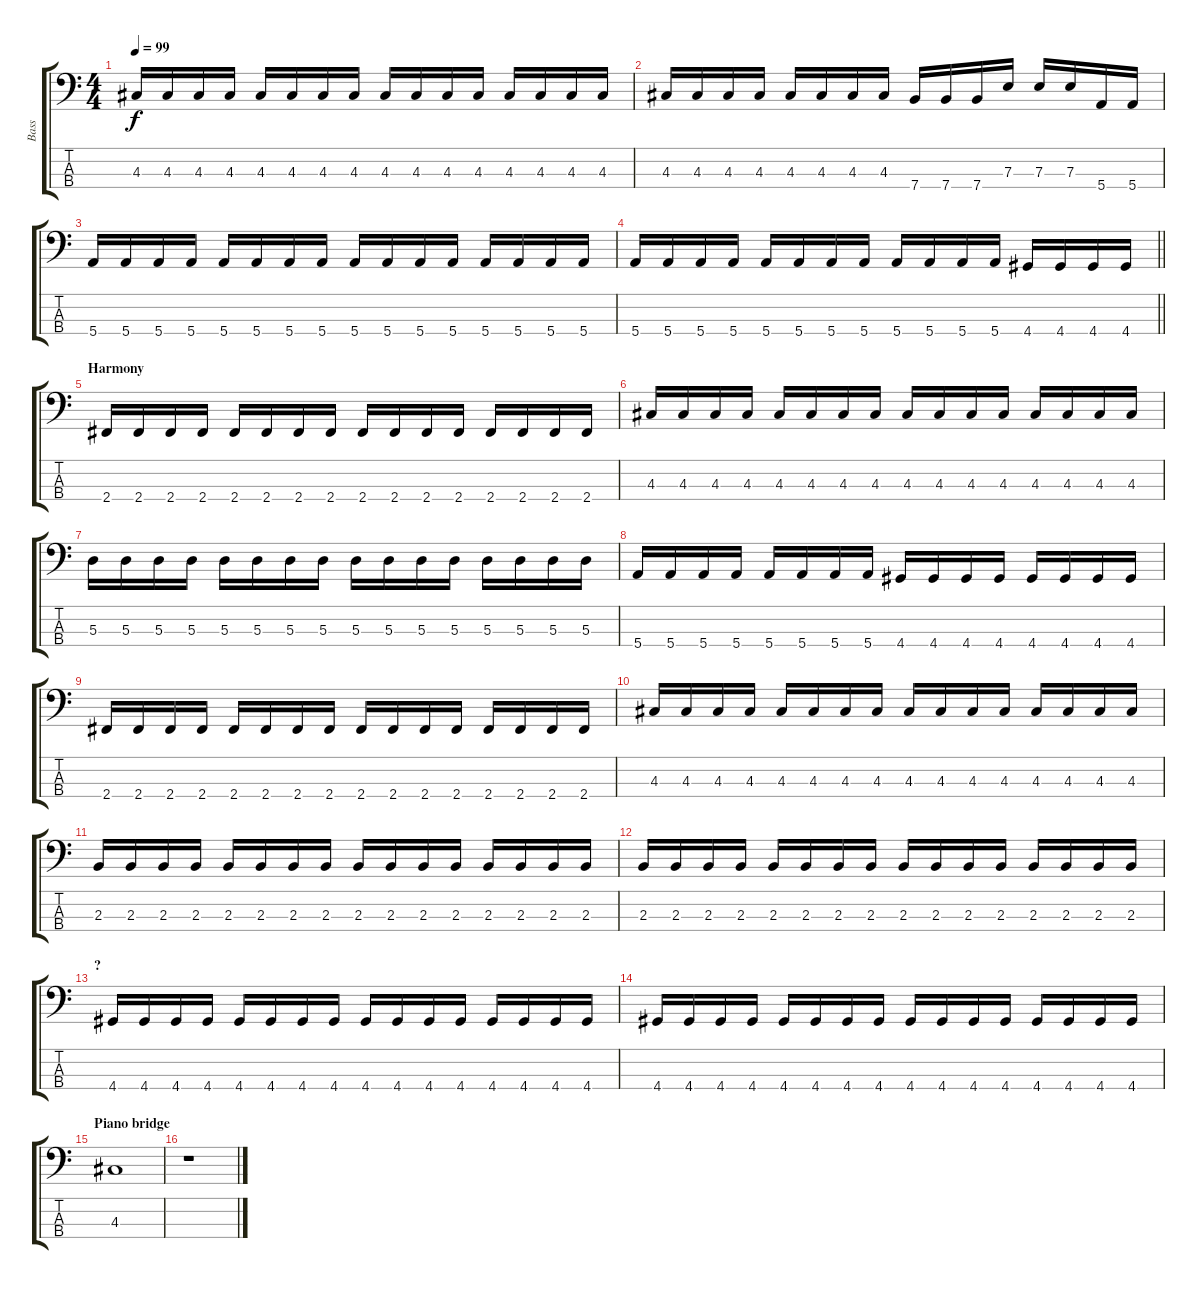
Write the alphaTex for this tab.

\track ("Bass" "Bass") {instrument electricbassfinger}
\staff {score tabs}
\tuning (G2 D2 A1 E1) {hide}
\ts (4 4)
\tempo 99
\clef f4
\ks c
4.3.16{dy f} 4.3.16 4.3.16 4.3.16 4.3.16 4.3.16 4.3.16 4.3.16 4.3.16 4.3.16 4.3.16 4.3.16 4.3.16 4.3.16 4.3.16 4.3.16 |
4.3.16 4.3.16 4.3.16 4.3.16 4.3.16 4.3.16 4.3.16 4.3.16 7.4.16 7.4.16 7.4.16 7.3.16 7.3.16 7.3.16 5.4.16 5.4.16 |
5.4.16 5.4.16 5.4.16 5.4.16 5.4.16 5.4.16 5.4.16 5.4.16 5.4.16 5.4.16 5.4.16 5.4.16 5.4.16 5.4.16 5.4.16 5.4.16 |
\barLineRight lightlight
5.4.16 5.4.16 5.4.16 5.4.16 5.4.16 5.4.16 5.4.16 5.4.16 5.4.16 5.4.16 5.4.16 5.4.16 4.4.16 4.4.16 4.4.16 4.4.16 |
\section ("" "Harmony")
2.4.16 2.4.16 2.4.16 2.4.16 2.4.16 2.4.16 2.4.16 2.4.16 2.4.16 2.4.16 2.4.16 2.4.16 2.4.16 2.4.16 2.4.16 2.4.16 |
4.3.16 4.3.16 4.3.16 4.3.16 4.3.16 4.3.16 4.3.16 4.3.16 4.3.16 4.3.16 4.3.16 4.3.16 4.3.16 4.3.16 4.3.16 4.3.16 |
5.3.16 5.3.16 5.3.16 5.3.16 5.3.16 5.3.16 5.3.16 5.3.16 5.3.16 5.3.16 5.3.16 5.3.16 5.3.16 5.3.16 5.3.16 5.3.16 |
5.4.16 5.4.16 5.4.16 5.4.16 5.4.16 5.4.16 5.4.16 5.4.16 4.4.16 4.4.16 4.4.16 4.4.16 4.4.16 4.4.16 4.4.16 4.4.16 |
2.4.16 2.4.16 2.4.16 2.4.16 2.4.16 2.4.16 2.4.16 2.4.16 2.4.16 2.4.16 2.4.16 2.4.16 2.4.16 2.4.16 2.4.16 2.4.16 |
4.3.16 4.3.16 4.3.16 4.3.16 4.3.16 4.3.16 4.3.16 4.3.16 4.3.16 4.3.16 4.3.16 4.3.16 4.3.16 4.3.16 4.3.16 4.3.16 |
2.3.16 2.3.16 2.3.16 2.3.16 2.3.16 2.3.16 2.3.16 2.3.16 2.3.16 2.3.16 2.3.16 2.3.16 2.3.16 2.3.16 2.3.16 2.3.16 |
2.3.16 2.3.16 2.3.16 2.3.16 2.3.16 2.3.16 2.3.16 2.3.16 2.3.16 2.3.16 2.3.16 2.3.16 2.3.16 2.3.16 2.3.16 2.3.16 |
\section ("" "?")
4.4.16 4.4.16 4.4.16 4.4.16 4.4.16 4.4.16 4.4.16 4.4.16 4.4.16 4.4.16 4.4.16 4.4.16 4.4.16 4.4.16 4.4.16 4.4.16 |
4.4.16 4.4.16 4.4.16 4.4.16 4.4.16 4.4.16 4.4.16 4.4.16 4.4.16 4.4.16 4.4.16 4.4.16 4.4.16 4.4.16 4.4.16 4.4.16 |
\section ("" "Piano bridge")
4.3.1 |
r.1
